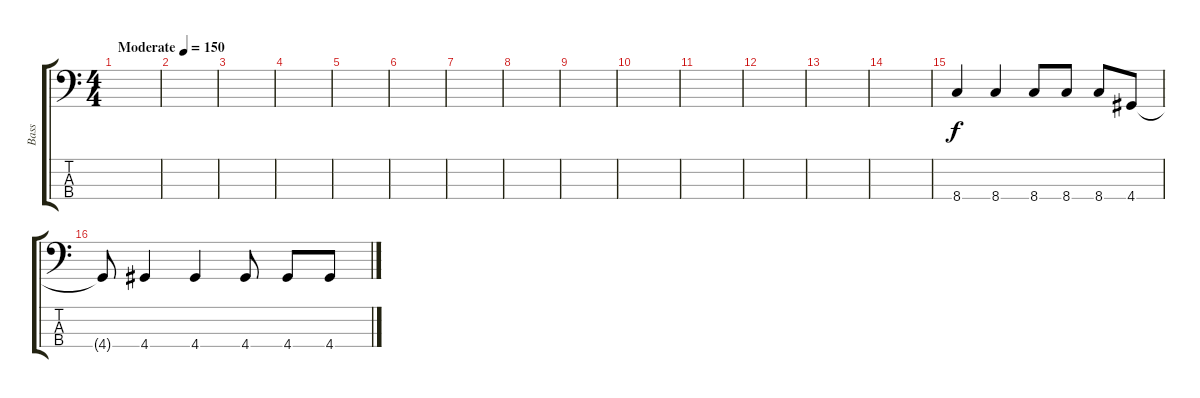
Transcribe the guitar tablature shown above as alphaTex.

\track ("Bass" "Bass") {instrument electricbassfinger}
\staff {score tabs}
\tuning (G2 D2 A1 E1) {hide}
\ts (4 4)
\tempo (150 "Moderate")
\clef f4
\ks c
|
|
|
|
|
|
|
|
|
|
|
|
|
|
8.4.4 8.4.4 8.4.8 8.4.8 8.4.8 4.4.8 |
4.4{t}.8 4.4.4 4.4.4 4.4.8 4.4.8 4.4.8
